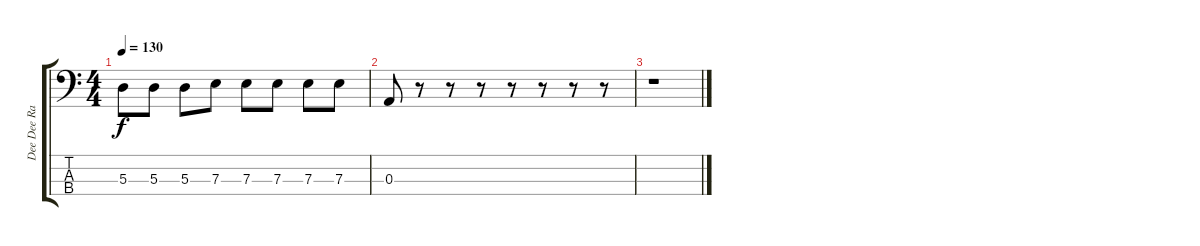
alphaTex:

\track ("Dee Dee Ramone - Bass" "Dee Dee Ra") {instrument electricbasspick}
\staff {score tabs}
\tuning (G2 D2 A1 E1) {hide}
\ts (4 4)
\tempo 130
\clef f4
\ks c
5.3.8{dy f} 5.3.8 5.3.8 7.3.8 7.3.8 7.3.8 7.3.8 7.3.8 |
0.3.8 r.8 r.8 r.8 r.8 r.8 r.8 r.8 |
r.1
